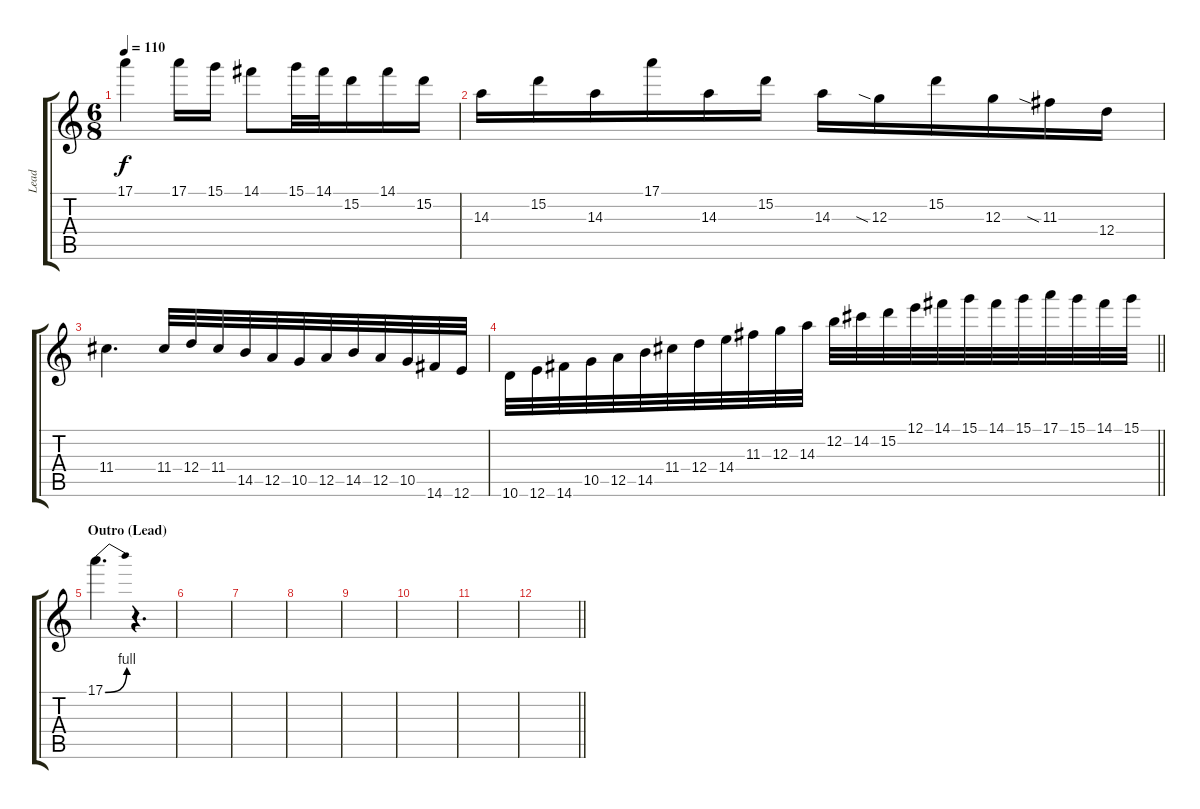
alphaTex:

\track ("Lead" "Lead") {instrument distortionguitar}
\staff {score tabs}
\tuning (E4 B3 G3 D3 A2 E2) {hide}
\ts (6 8)
\tempo 110
\clef g2
\ks c
17.1{t}.4{dy f} 17.1.16 15.1.16 14.1.8 15.1.32 14.1.32 15.2.16 14.1.16 15.2.16 |
14.3.16 15.2.16 14.3.16 17.1.16 14.3.16 15.2.16 14.3.16 12.3{sia}.16 15.2.16 12.3.16 11.3{sia}.16 12.4.16 |
11.4.4{d} 11.4.32 12.4.32 11.4.32 14.5.32 12.5.32 10.5.32 12.5.32 14.5.32 12.5.32 10.5.32 14.6.32 12.6.32 |
\barLineRight lightlight
10.6.32 12.6.32 14.6.32 10.5.32 12.5.32 14.5.32 11.4.32 12.4.32 14.4.32 11.3.32 12.3.32 14.3.32 12.2.32 14.2.32 15.2.32 12.1.32 14.1.32 15.1.32 14.1.32 15.1.32 17.1.32 15.1.32 14.1.32 15.1.32 |
\section ("" "Outro (Lead)")
17.1{be (bend 0 0 60 4)}.4{d} r.4{d} |
|
|
|
|
|
|
\barLineRight lightlight
